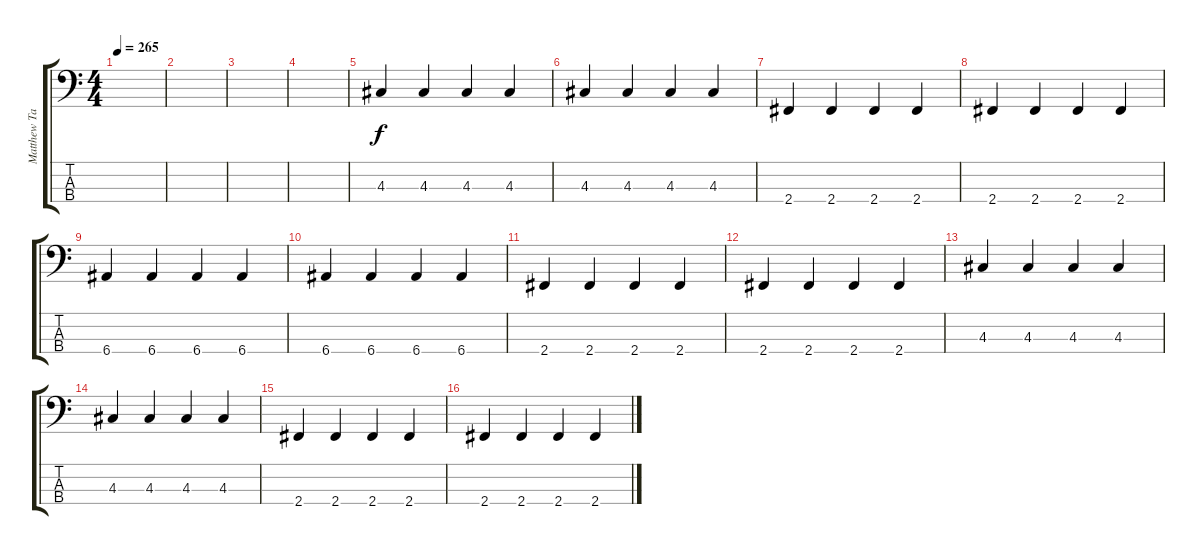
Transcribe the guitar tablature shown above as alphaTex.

\track ("Matthew Taylor" "Matthew Ta") {instrument electricbassfinger bank 177}
\staff {score tabs}
\tuning (G2 D2 A1 E1) {hide}
\ts (4 4)
\tempo 265
\clef f4
\ks c
|
|
|
|
4.3.4 4.3.4 4.3.4 4.3.4 |
4.3.4 4.3.4 4.3.4 4.3.4 |
2.4.4 2.4.4 2.4.4 2.4.4 |
2.4.4 2.4.4 2.4.4 2.4.4 |
6.4.4 6.4.4 6.4.4 6.4.4 |
6.4.4 6.4.4 6.4.4 6.4.4 |
2.4.4 2.4.4 2.4.4 2.4.4 |
2.4.4 2.4.4 2.4.4 2.4.4 |
4.3.4 4.3.4 4.3.4 4.3.4 |
4.3.4 4.3.4 4.3.4 4.3.4 |
2.4.4 2.4.4 2.4.4 2.4.4 |
2.4.4 2.4.4 2.4.4 2.4.4
